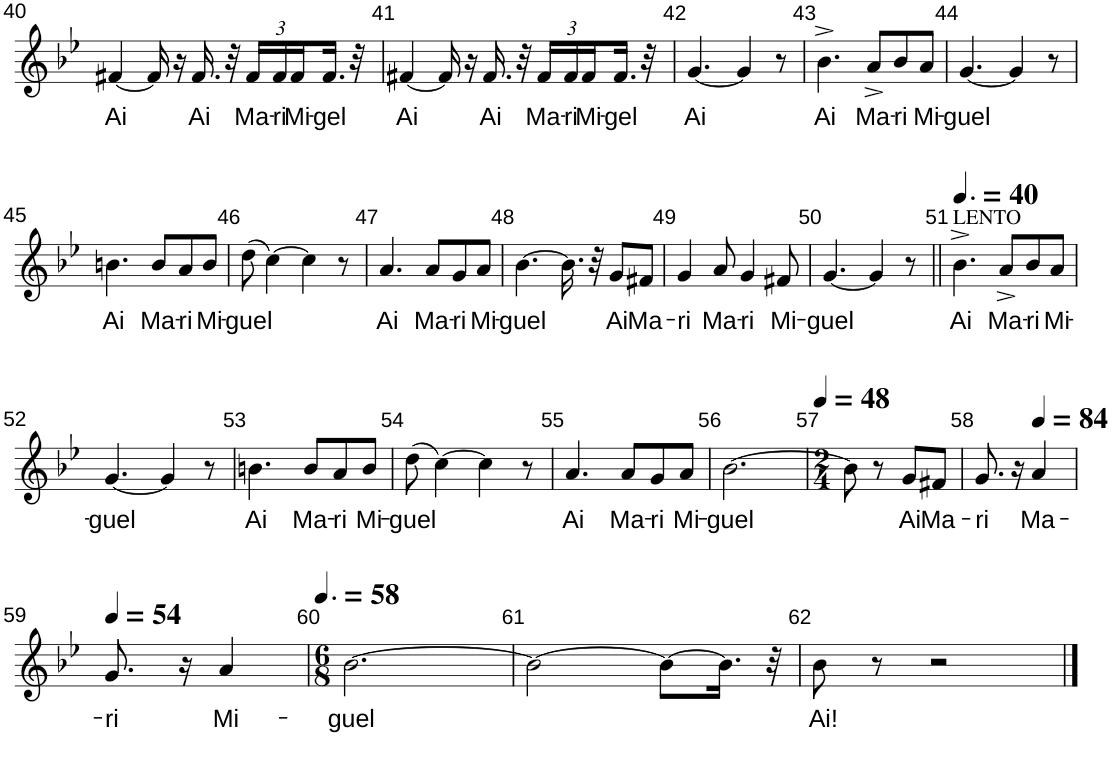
**kern	**text
*part1	*part1
*staff1	*staff1
*I"Alto	*
*I'A.	*
*clefG2	*
*k[b-e-]	*
*M6/8	*
=39	=39
!	!LO:LY:b
[4f#X/	Ai
16f#/]	.
16r	.
!	!LO:LY:b
16.f#/	Ai
32r	.
*Xbrackettup	*
!	!LO:LY:b
24f#/LL	Ma-
!	!LO:LY:b
24f#/	-ri
!	!LO:LY:b
24f#/	Mi-
!	!LO:LY:b
16.f#/JJ	-gel
32r	.
!!LO:PB:g=z
=40	=40
!	!LO:LY:b
[4f#X/	Ai
16f#/]	.
16r	.
!	!LO:LY:b
16.f#/	Ai
32r	.
!	!LO:LY:b
24f#/LL	Ma-
!	!LO:LY:b
24f#/	-ri
!	!LO:LY:b
24f#/	Mi-
!	!LO:LY:b
16.f#/JJ	-gel
32r	.
=41	=41
!	!LO:LY:b
[4f#X/	Ai
16f#/]	.
16r	.
!	!LO:LY:b
16.f#/	Ai
32r	.
!	!LO:LY:b
24f#/LL	Ma-
!	!LO:LY:b
24f#/	-ri
!	!LO:LY:b
24f#/	Mi-
!	!LO:LY:b
16.f#/JJ	-gel
32r	.
=42	=42
!	!LO:LY:b
[4.g/	-Ai
4g/]	.
8r	.
=43	=43
!	!LO:LY:b
4.b-^\	Ai
!	!LO:LY:b
8a^/L	Ma-
!	!LO:LY:b
8b-/	-ri
!	!LO:LY:b
8a/J	Mi-
=44	=44
!	!LO:LY:b
[4.g/	-guel
4g/]	.
8r	.
!!LO:LB:g=z
=45	=45
!	!LO:LY:b
4.bn\	Ai
!	!LO:LY:b
8b/L	Ma-
!	!LO:LY:b
8a/	-ri
!	!LO:LY:b
8b/J	Mi-
=46	=46
!	!LO:LY:b
(8dd\	-guel
[4cc\)	.
4cc\]	.
8r	.
=47	=47
!	!LO:LY:b
4.a/	Ai
!	!LO:LY:b
8a/L	Ma-
!	!LO:LY:b
8g/	-ri
!	!LO:LY:b
8a/J	Mi-
=48	=48
!	!LO:LY:b
[4.b-\	-guel
16.b-\]	.
32r	.
!	!LO:LY:b
8g/L	Ai
!	!LO:LY:b
8f#X/J	Ma-
=49	=49
!	!LO:LY:b
4g/	-ri
!	!LO:LY:b
8a/	Ma-
!	!LO:LY:b
4g/	-ri
!	!LO:LY:b
8f#X/	Mi-
=50	=50
!	!LO:LY:b
[4.g/	-guel
4g/]	.
8r	.
=51||	=51||
*MM60	*
!LO:TX:a:t=LENTO	!
!	!LO:LY:b
4.b-^\	Ai
!	!LO:LY:b
8a^/L	Ma-
!	!LO:LY:b
8b-/	-ri
!	!LO:LY:b
8a/J	Mi-
!!LO:LB:g=z
=52	=52
!	!LO:LY:b
[4.g/	-guel
4g/]	.
8r	.
=53	=53
!	!LO:LY:b
4.bn\	Ai
!	!LO:LY:b
8b/L	Ma-
!	!LO:LY:b
8a/	-ri
!	!LO:LY:b
8b/J	Mi-
=54	=54
!	!LO:LY:b
(8dd\	-guel
[4cc\)	.
4cc\]	.
8r	.
=55	=55
!	!LO:LY:b
4.a/	Ai
!	!LO:LY:b
8a/L	Ma-
!	!LO:LY:b
8g/	-ri
!	!LO:LY:b
8a/J	Mi-
=56	=56
!	!LO:LY:b
[2.b-\	-guel
=57	=57
*M2/4	*
*MM48	*
8b-\]	.
8r	.
!	!LO:LY:b
8g/L	Ai
!	!LO:LY:b
8f#X/J	Ma-
=58	=58
!	!LO:LY:b
8.g/	-ri
16r	.
*MM84	*
!	!LO:LY:b
4a/	Ma-
!!LO:LB:g=z
=59	=59
*MM54	*
!	!LO:LY:b
8.g/	-ri
16r	.
!	!LO:LY:b
4a/	Mi-
=60	=60
*M6/8	*
*MM87	*
!	!LO:LY:b
[2.b-\	-guel
=61	=61
2b-\_	.
8b-\L_	.
16.b-\Jk]	.
32r	.
=	=
*-	*-
